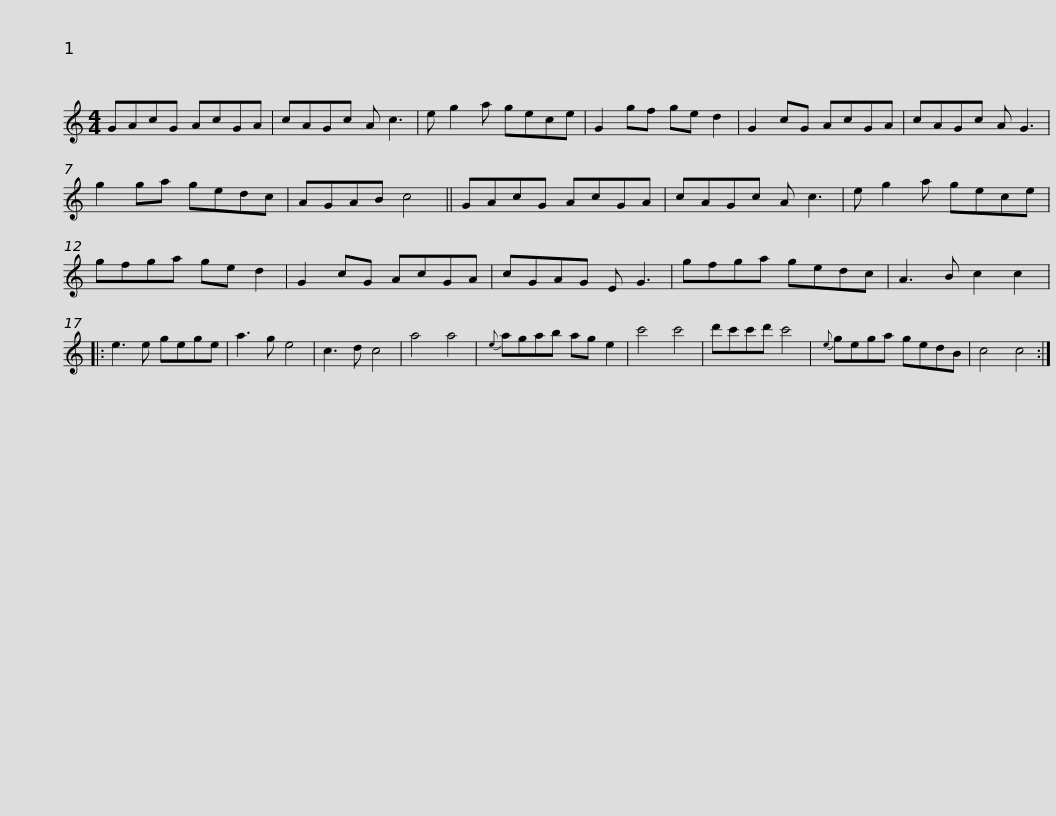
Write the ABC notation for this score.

X:1
L:1/8
M:4/4
I:linebreak $
K:C
V:1 treble
V:1
 GAcG AcGA | cAGc A c3 | e g2 a gece | G2 gf ge d2 | G2 cG AcGA | %5
 cAGc A G3 |$ g2 ga gedc | AGAB c4 || GAcG AcGA | cAGc A c3 | %10
 e g2 a gece | gfga ge d2 |$ G2 cG AcGA | cGAG E G3 | gfga gedc | %15
 A3 B c2 c2 |: e3 e gege | a3 g e4 | c3 d c4 | a4 a4 |$ %20
{e} agab ag e2 | c'4 c'4 | d'c'c'd' c'4 |{e} gega gedB | c4 c4 :| %25
